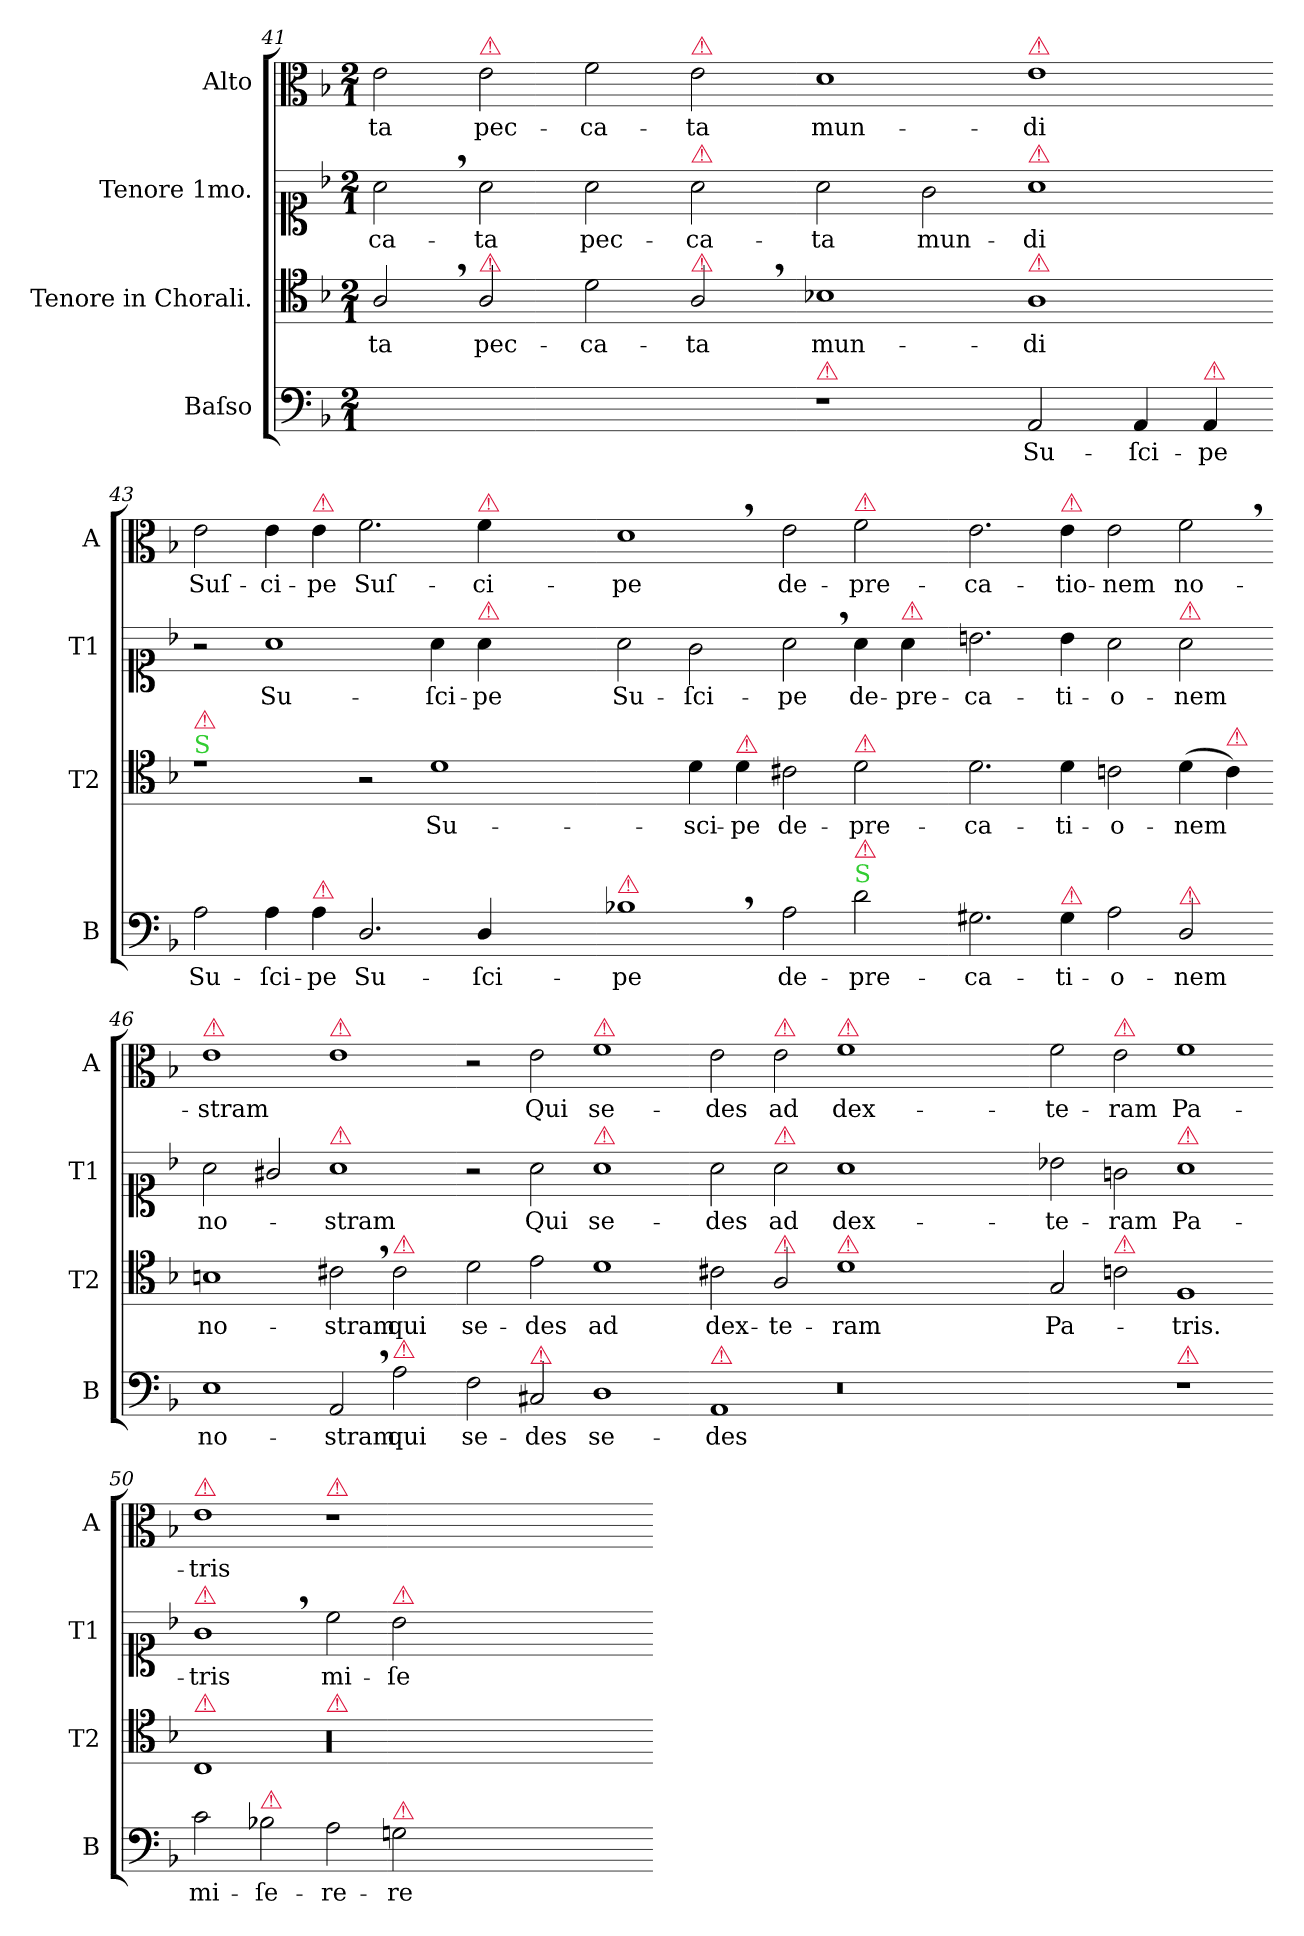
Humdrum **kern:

**kern	**text	**kern	**text	**kern	**text	**kern	**text
*part4	*part4	*part3	*part3	*part2	*part2	*part1	*part1
*staff4	*staff4	*staff3	*staff3	*staff2	*staff2	*staff1	*staff1
*I"Baſso	*	*I"Tenore in Chorali.	*	*I"Tenore 1mo.	*	*I"Alto	*
*I'B	*	*I'T2	*	*I'T1	*	*I'A	*
*clefF4	*	*clefC4	*	*clefC1	*	*clefC3	*
*k[b-]	*	*k[b-]	*	*k[b-]	*	*k[b-]	*
*M2/1	*	*M2/1	*	*M2/1	*	*M2/1	*
=41	=41	=41	=41	=41	=41	=41	=41
0ryy	.	2A,</	-ta	2a,>\	-ca-	2e\	-ta
!	!	!	!	!	!	!LO:TX:a:color=crimson:t=⚠	!
!	!	!LO:TX:a:color=crimson:t=⚠	!	!	!	!	!
!	!	!	!LO:LY:i	!	!	!	!
.	.	2A/	pec-	2a\	-ta	2e\	pec-
!	!	!	!LO:LY:i	!	!	!	!
.	.	2d\	-ca-	2a\	pec-	2f\	-ca-
!	!	!	!	!	!	!LO:TX:a:color=crimson:t=⚠	!
!	!	!	!	!LO:TX:a:color=crimson:t=⚠	!	!	!
!	!	!LO:TX:a:color=crimson:t=⚠	!	!	!	!	!
!	!	!	!LO:LY:i	!	!	!	!
.	.	2A,</	-ta	2a\	-ca-	2e\	-ta
=42-	=42-	=42-	=42-	=42-	=42-	=42-	=42-
!LO:TX:a:color=crimson:t=⚠	!	!	!	!	!	!	!
1r	.	1B-X	mun-	2a\	-ta	1d	mun-
.	.	.	.	2g\	mun-	.	.
!	!	!	!	!	!	!LO:TX:a:color=crimson:t=⚠	!
!	!	!	!	!LO:TX:a:color=crimson:t=⚠	!	!	!
!	!	!LO:TX:a:color=crimson:t=⚠	!	!	!	!	!
2AA/	Su-	1A	-di	1a	-di	1e	-di
4AA/	-ſci-	.	.	.	.	.	.
!LO:TX:a:color=crimson:t=⚠	!	!	!	!	!	!	!
4AA/	-pe	.	.	.	.	.	.
=43-	=43-	=43-	=43-	=43-	=43-	=43-	=43-
!	!	!LO:TX:a:color=limegreen:t=S	!	!	!	!	!
!	!	!LO:TX:a:color=crimson:t=⚠	!	!	!	!	!
!	!LO:LY:i	!	!	!	!	!	!
2A\	Su-	1re	.	2r	.	2e\	Suſ-
!	!LO:LY:i	!	!	!	!	!	!
4A\	-ſci-	.	.	1a	Su-	4e\	-ci-
!	!	!	!	!	!	!LO:TX:a:color=crimson:t=⚠	!
!LO:TX:a:color=crimson:t=⚠	!	!	!	!	!	!	!
!	!LO:LY:i	!	!	!	!	!	!
4A\	-pe	.	.	.	.	4e\	-pe
!	!	!	!	!	!	!	!LO:LY:i
2.D/	Su-	2r	.	.	.	2.f\	Suſ-
.	.	1d\	Su-	4a\	-ſci-	.	.
!	!	!	!	!	!	!LO:TX:a:color=crimson:t=⚠	!
!	!	!	!	!LO:TX:a:color=crimson:t=⚠	!	!	!
!	!	!	!	!	!	!	!LO:LY:i
4D/	-ſci-	.	.	4a\	-pe	4f\	-ci-
2ryy	.	.	.	2ryy	.	2ryy	.
=44-	=44-	=44-	=44-	=44-	=44-	=44-	=44-
!LO:TX:a:color=crimson:t=⚠	!	!	!	!	!	!	!
!	!	!	!	!	!LO:LY:i	!	!LO:LY:i
1B-X,>	-pe	2ryy	.	2a\	Su-	1d,<	-pe
!	!	!	!	!	!LO:LY:i	!	!
.	.	4d\	-sci-	2g\	-ſci-	.	.
!	!	!LO:TX:a:color=crimson:t=⚠	!	!	!	!	!
.	.	4d\	-pe	.	.	.	.
!	!	!	!	!	!LO:LY:i	!	!
2A\	de-	2c#X\	de-	2a,<\	-pe	2e\	de-
!	!	!	!	!	!	!LO:TX:a:color=crimson:t=⚠	!
!	!	!LO:TX:a:color=crimson:t=⚠	!	!	!	!	!
!LO:TX:a:color=limegreen:t=S	!	!	!	!	!	!	!
!LO:TX:a:color=crimson:t=⚠	!	!	!	!	!	!	!
2d\	-pre-	2d\	-pre-	4a\	de-	2f\	-pre-
!	!	!	!	!LO:TX:a:color=crimson:t=⚠	!	!	!
.	.	.	.	4a\	-pre-	.	.
=45-	=45-	=45-	=45-	=45-	=45-	=45-	=45-
2.G#X\	-ca-	2.d\	-ca-	2.bn\	-ca-	2.e\	-ca-
!	!	!	!	!	!	!LO:TX:a:color=crimson:t=⚠	!
!LO:TX:a:color=crimson:t=⚠	!	!	!	!	!	!	!
4G#\	-ti-	4d\	-ti-	4b\	-ti-	4e\	-tio-
2A\	-o-	2cn\	-o-	2a\	-o-	2e\	-nem
!	!	!	!	!LO:TX:a:color=crimson:t=⚠	!	!	!
!LO:TX:a:color=crimson:t=⚠	!	!	!	!	!	!	!
2D/	-nem	(>4d\	-nem	2a\	-nem	2f,<\	no-
!	!	!LO:TX:a:color=crimson:t=⚠	!	!	!	!	!
.	.	4c\)	.	.	.	.	.
=46-	=46-	=46-	=46-	=46-	=46-	=46-	=46-
!	!	!	!	!	!	!LO:TX:a:color=crimson:t=⚠	!
1E	no-	1Bn	no-	2a\	no-	1e	-stram
.	.	.	.	2g#X/	.	.	.
!	!	!	!	!	!	!LO:TX:a:color=crimson:t=⚠	!
!	!	!	!	!LO:TX:a:color=crimson:t=⚠	!	!	!
2AA,</	-stram	2c#X,<\	-stram	1a	-stram	1e	.
!	!	!LO:TX:a:color=crimson:t=⚠	!	!	!	!	!
!LO:TX:a:color=crimson:t=⚠	!	!	!	!	!	!	!
2A\	qui	2c#\	qui	.	.	.	.
=47-	=47-	=47-	=47-	=47-	=47-	=47-	=47-
2F\	se-	2d\	se-	2r	.	2r	.
!LO:TX:a:color=crimson:t=⚠	!	!	!	!	!	!	!
2C#X/	-des	2e\	-des	2a\	Qui	2e\	Qui
!	!	!	!	!	!	!LO:TX:a:color=crimson:t=⚠	!
!	!	!	!	!LO:TX:a:color=crimson:t=⚠	!	!	!
!	!LO:LY:i	!	!	!	!	!	!
1D	se-	1d	ad	1a	se-	1f	se-
=48-	=48-	=48-	=48-	=48-	=48-	=48-	=48-
!LO:TX:a:color=crimson:t=⚠	!	!	!	!	!	!	!
!	!LO:LY:i	!	!	!	!	!	!
1AA	-des	2c#X\	dex-	2a\	-des	2e\	-des
!	!	!	!	!	!	!LO:TX:a:color=crimson:t=⚠	!
!	!	!	!	!LO:TX:a:color=crimson:t=⚠	!	!	!
!	!	!LO:TX:a:color=crimson:t=⚠	!	!	!	!	!
.	.	2A/	-te-	2a\	ad	2e\	ad
!	!	!	!	!	!	!LO:TX:a:color=crimson:t=⚠	!
!	!	!LO:TX:a:color=crimson:t=⚠	!	!	!	!	!
0r	.	1d	-ram	1a	dex-	1f	dex-
.	.	1ryy	.	1ryy	.	1ryy	.
=49-	=49-	=49-	=49-	=49-	=49-	=49-	=49-
1ryy	.	2G/	Pa-	2b-X\	-te-	2f\	-te-
!	!	!	!	!	!	!LO:TX:a:color=crimson:t=⚠	!
!	!	!LO:TX:a:color=crimson:t=⚠	!	!	!	!	!
.	.	2cn\	.	2gn\	-ram	2e\	-ram
!	!	!	!	!LO:TX:a:color=crimson:t=⚠	!	!	!
!LO:TX:a:color=crimson:t=⚠	!	!	!	!	!	!	!
1r	.	1F	-tris.	1a	Pa-	1f	Pa-
=50-	=50-	=50-	=50-	=50-	=50-	=50-	=50-
!	!	!	!	!	!	!LO:TX:a:color=crimson:t=⚠	!
!	!	!	!	!LO:TX:a:color=crimson:t=⚠	!	!	!
!	!	!LO:TX:a:color=crimson:t=⚠	!	!	!	!	!
2c\	mi-	1C	.	1g,<	-tris	1e	-tris
!LO:TX:a:color=crimson:t=⚠	!	!	!	!	!	!	!
2B-X\	-ſe-	.	.	.	.	.	.
!	!	!	!	!	!	!LO:TX:a:color=crimson:t=⚠	!
!	!	!LO:TX:a:color=crimson:t=⚠	!	!	!	!	!
2A\	-re-	00r	.	2cc\	mi-	1r	.
!	!	!	!	!LO:TX:a:color=crimson:t=⚠	!	!	!
!LO:TX:a:color=crimson:t=⚠	!	!	!	!	!	!	!
2Gn\	-re	.	.	2b-\	-ſe-	.	.
0.ryy	.	.	.	0.ryy	.	0.ryy	.
=-	=-	=-	=-	=-	=-	=-	=-
*-	*-	*-	*-	*-	*-	*-	*-
